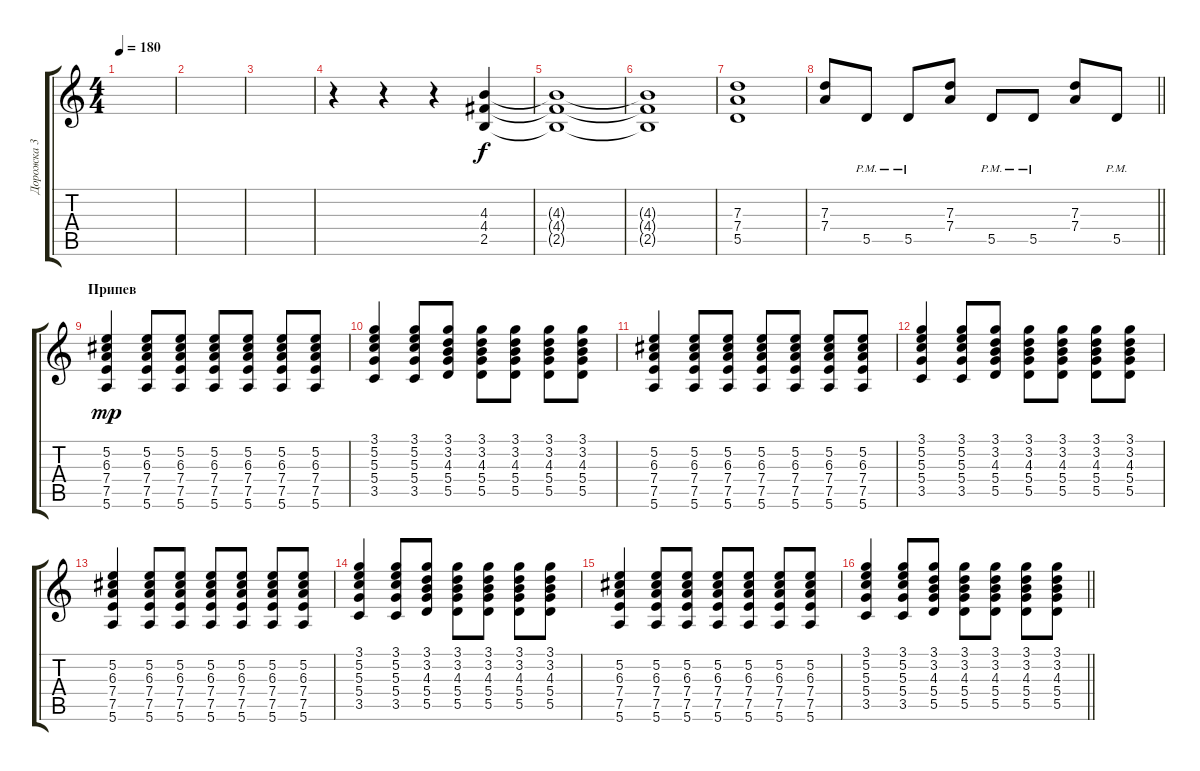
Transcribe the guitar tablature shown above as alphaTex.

\track ("Дорожка 3" "Дорожка 3") {instrument overdrivenguitar}
\staff {score tabs}
\tuning (E4 B3 G3 D3 A2 E2) {hide}
\ts (4 4)
\tempo 180
\clef g2
\ks c
|
|
|
r.4 r.4 r.4 (4.3 4.4 2.5).4 |
(4.3{t} 4.4{t} 2.5{t}).1 |
(4.3{t} 4.4{t} 2.5{t}).1 |
(7.3 7.4 5.5).1 |
\barLineRight lightlight
(7.3 7.4).8 5.5{pm}.8 5.5{pm}.8 (7.3 7.4).8 5.5{pm}.8 5.5{pm}.8 (7.3 7.4).8 5.5{pm}.8 |
\section ("" "Припев")
(5.2 6.3 7.4 7.5 5.6).4{dy mp} (5.2 6.3 7.4 7.5 5.6).8 (5.2 6.3 7.4 7.5 5.6).8 (5.2 6.3 7.4 7.5 5.6).8 (5.2 6.3 7.4 7.5 5.6).8 (5.2 6.3 7.4 7.5 5.6).8 (5.2 6.3 7.4 7.5 5.6).8 |
(3.1 5.2 5.3 5.4 3.5).4 (3.1 5.2 5.3 5.4 3.5).8 (3.1 3.2 4.3 5.4 5.5).8 (3.1 3.2 4.3 5.4 5.5).8 (3.1 3.2 4.3 5.4 5.5).8 (3.1 3.2 4.3 5.4 5.5).8 (3.1 3.2 4.3 5.4 5.5).8 |
(5.2 6.3 7.4 7.5 5.6).4 (5.2 6.3 7.4 7.5 5.6).8 (5.2 6.3 7.4 7.5 5.6).8 (5.2 6.3 7.4 7.5 5.6).8 (5.2 6.3 7.4 7.5 5.6).8 (5.2 6.3 7.4 7.5 5.6).8 (5.2 6.3 7.4 7.5 5.6).8 |
(3.1 5.2 5.3 5.4 3.5).4 (3.1 5.2 5.3 5.4 3.5).8 (3.1 3.2 4.3 5.4 5.5).8 (3.1 3.2 4.3 5.4 5.5).8 (3.1 3.2 4.3 5.4 5.5).8 (3.1 3.2 4.3 5.4 5.5).8 (3.1 3.2 4.3 5.4 5.5).8 |
(5.2 6.3 7.4 7.5 5.6).4 (5.2 6.3 7.4 7.5 5.6).8 (5.2 6.3 7.4 7.5 5.6).8 (5.2 6.3 7.4 7.5 5.6).8 (5.2 6.3 7.4 7.5 5.6).8 (5.2 6.3 7.4 7.5 5.6).8 (5.2 6.3 7.4 7.5 5.6).8 |
(3.1 5.2 5.3 5.4 3.5).4 (3.1 5.2 5.3 5.4 3.5).8 (3.1 3.2 4.3 5.4 5.5).8 (3.1 3.2 4.3 5.4 5.5).8 (3.1 3.2 4.3 5.4 5.5).8 (3.1 3.2 4.3 5.4 5.5).8 (3.1 3.2 4.3 5.4 5.5).8 |
(5.2 6.3 7.4 7.5 5.6).4 (5.2 6.3 7.4 7.5 5.6).8 (5.2 6.3 7.4 7.5 5.6).8 (5.2 6.3 7.4 7.5 5.6).8 (5.2 6.3 7.4 7.5 5.6).8 (5.2 6.3 7.4 7.5 5.6).8 (5.2 6.3 7.4 7.5 5.6).8 |
\barLineRight lightlight
(3.1 5.2 5.3 5.4 3.5).4 (3.1 5.2 5.3 5.4 3.5).8 (3.1 3.2 4.3 5.4 5.5).8 (3.1 3.2 4.3 5.4 5.5).8 (3.1 3.2 4.3 5.4 5.5).8 (3.1 3.2 4.3 5.4 5.5).8 (3.1 3.2 4.3 5.4 5.5).8
